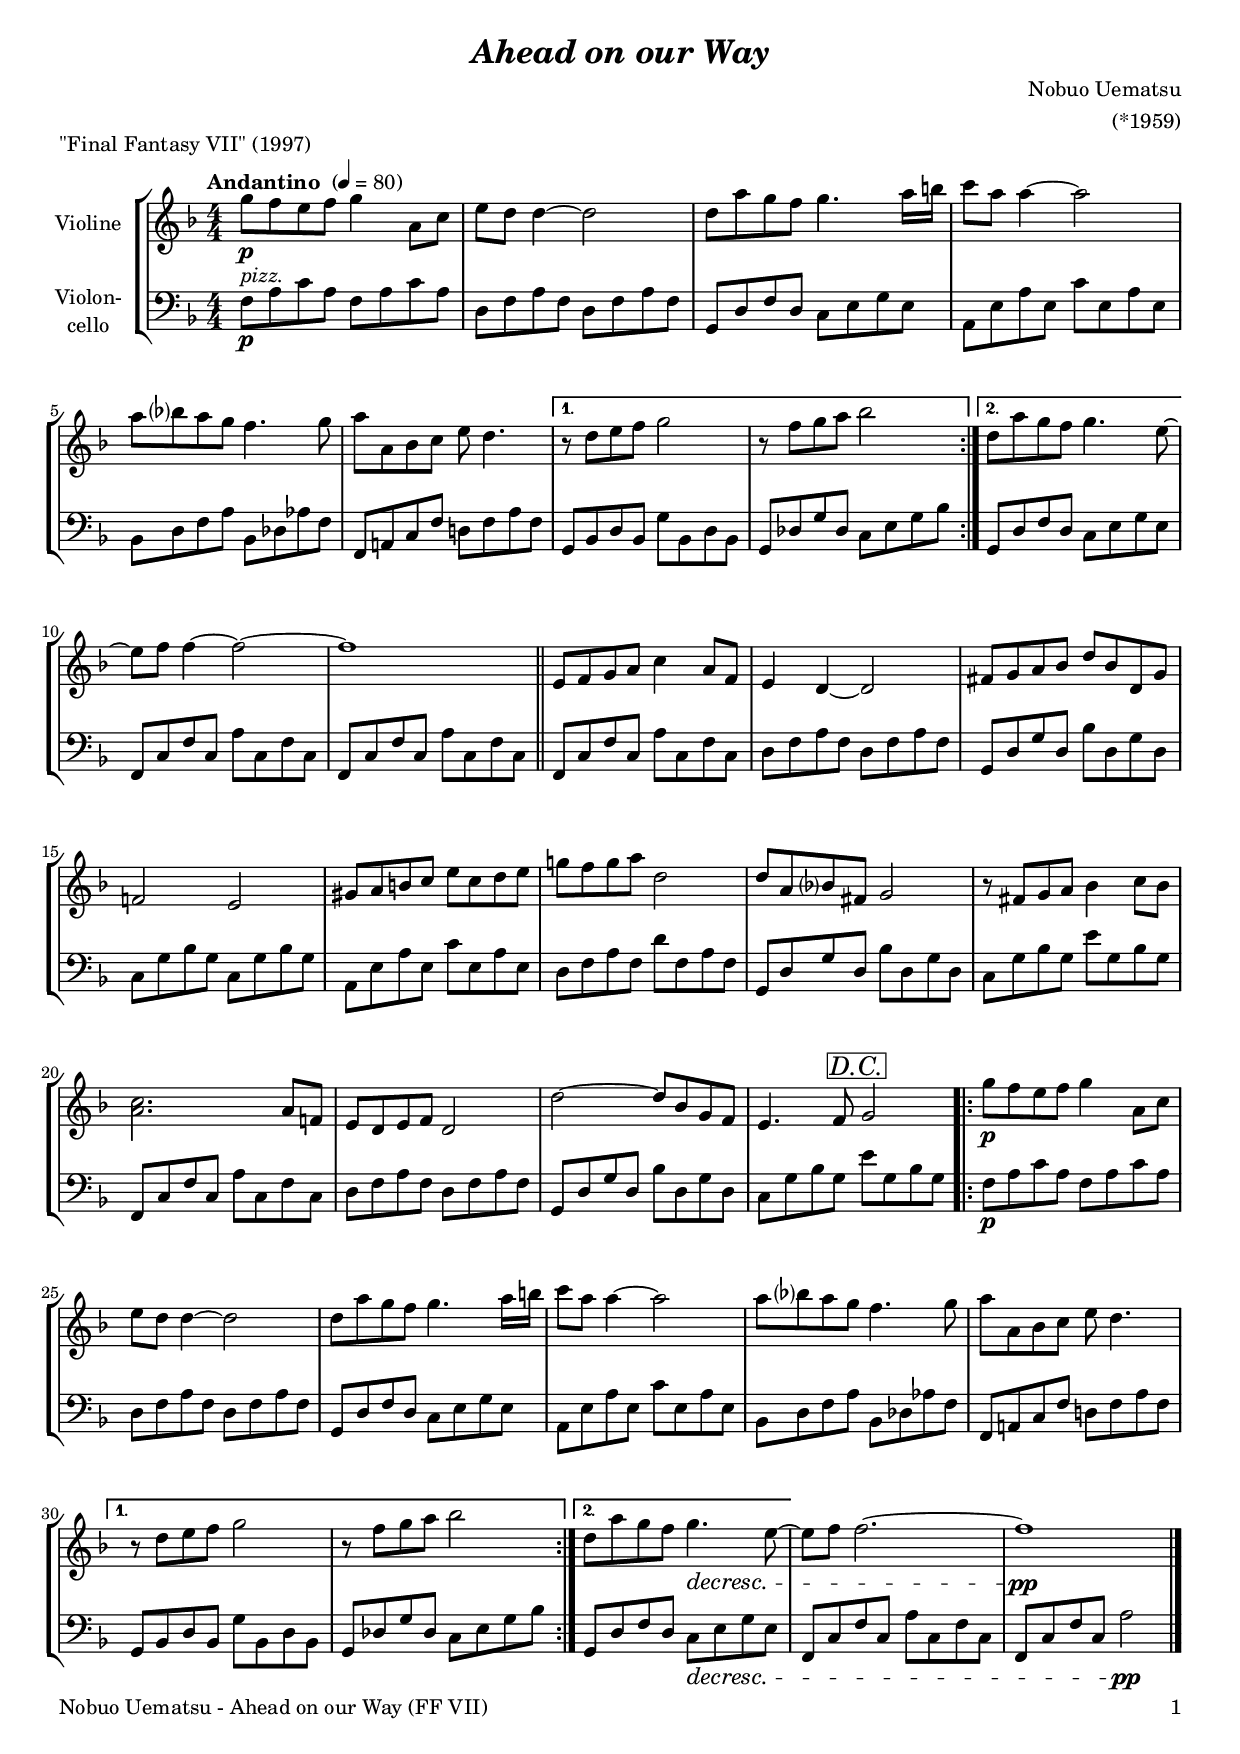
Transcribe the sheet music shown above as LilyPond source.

\version "2.18.2"
\include "deutsch.ly"
  
#(set-global-staff-size 18)

\header {
  title     = \markup \bold \italic "Ahead on our Way"
  composer  = "Nobuo Uematsu"
  arranger  = "(*1959)"
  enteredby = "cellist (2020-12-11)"
  piece     = "\"Final Fantasy VII\" (1997)"
}

voiceconsts = {
  \key g \major
  \time 4/4
  \clef "treble"
  \numericTimeSignature
  % Set default beaming for all staves
%  \set Timing.beamExceptions = #'()
%  \set Timing.baseMoment     = #(ly:make-moment 1 4)
%  \set Timing.beatStructure  = #'(1 1 1)
  \tempo "Andantino " 4=80
}

mivl = "violin"
miba = "pizzicato strings"
%miba = "cello"

daca = \mark \markup \box \italic "D.C."
pizz = \markup \italic "pizz."
rit  = \mark \markup \box \italic "rit."
simi = \markup \italic "simile"

va = \relative c''' {
  \voiceconsts

  \repeat volta 2 {
    a8\p g fis g a4 h,8 d
    fis e e4~ e2
    e8 h' a g a4. h16 cis
    d8 h h4~ h2

    h8 c? h a g4. a8
    h h, c d fis e4.
  }
  \alternative {
    { r8 e fis g a2 | r8 g a h c2 }
    { e,8 h' a g a4. fis8~ }
  }
  fis g g4~ g2~
  g1 \bar "||"

  fis,8 g a h d4 h8 g
  fis4 e~ e2
  gis8 a h c e c e, a
  g!2 fis

  ais8 h cis d fis d e fis
  a! g a h e,2
  e8 h c? gis a2
  r8 gis a h c4 d8 c

  <h d>2. h8 g!
  fis e fis g e2
  e'~ e8 c a g
  fis4. g8 \daca a2

  \repeat volta 2 {
    a'8\p g fis g a4 h,8 d
    fis e e4~ e2
    e8 h' a g a4. h16 cis
    d8 h h4~ h2

    h8 c? h a g4. a8
    h h, c d fis e4.
  }
  \alternative {
    { r8 e fis g a2 | r8 g a h c2 }
    { e,8 h' a g a4.\decresc fis8~ }
  }
  fis g g2.~
  g1\pp \bar "|."
}

vb = \relative c' {
  \voiceconsts
  \clef "bass"
  
  \repeat volta 2 {
    g8^\pizz\p h d h g h d h
    e, g h g e g h g
    a, e' g e d fis a fis
    h, fis' h fis d' fis, h fis

    c e g h c, es b' g
    g, h! d g e! g h g
  }
  \alternative {
    { a, c e c a' c, e c | a es' a es d fis a c }
    { a, e' g e d fis a fis }
  }
  g, d' g d h' d, g d
  g, d' g d h' d, g d \bar "||"

  g, d' g d h' d, g d
  e g h g e g h g
  a, e' a e c' e, a e
  d a' c a d, a' c a

  h, fis' h fis d' fis, h fis
  e g h g e' g, h g
  a, e' a e c' e, a e
  d a' c a fis' a, c a

  g, d' g d h' d, g d
  e g h g e g h g
  a, e' a e c' e, a e
  d a' c a \daca fis' a, c a
    
  \repeat volta 2 {
    g\p h d h g h d h
    e, g h g e g h g
    a, e' g e d fis a fis
    h, fis' h fis d' fis, h fis

    c e g h c, es b' g
    g, h! d g e! g h g
  }
  \alternative {
    { a, c e c a' c, e c | a es' a es d fis a c }
    { a, e' g e d\decresc fis a fis }
  }
  g, d' g d h' d, g d
  g, d' g d h'2\pp \bar "|."
}


music = \new StaffGroup <<
      \new Staff {
	\set Staff.midiInstrument = \mivl
	\set Staff.instrumentName = \markup \center-column { "Violine" }
	\transpose g f { \va }
      }

      \new Staff {
	\set Staff.midiInstrument = \miba
	\set Staff.instrumentName = \markup \center-column { "Violon-" "cello" }
	\transpose g f { \vb }
      }
>>

\book {
   \paper {
    print-page-number = ##t
    print-first-page-number = ##t
    ragged-last-bottom = ##f
    oddHeaderMarkup = \markup \null
    evenHeaderMarkup = \markup \null
    oddFooterMarkup = \markup {
      \fill-line {
        \on-the-fly #print-page-number-check-first
        "Nobuo Uematsu - Ahead on our Way (FF VII)" \fromproperty #'page:page-number-string
      }
    }
    evenFooterMarkup = \oddFooterMarkup
  } \score {
    \music
    \layout {}
  }

  \score {
    \unfoldRepeats \music

    \midi {
      \context {
        \Score
      }
    }
  }
}